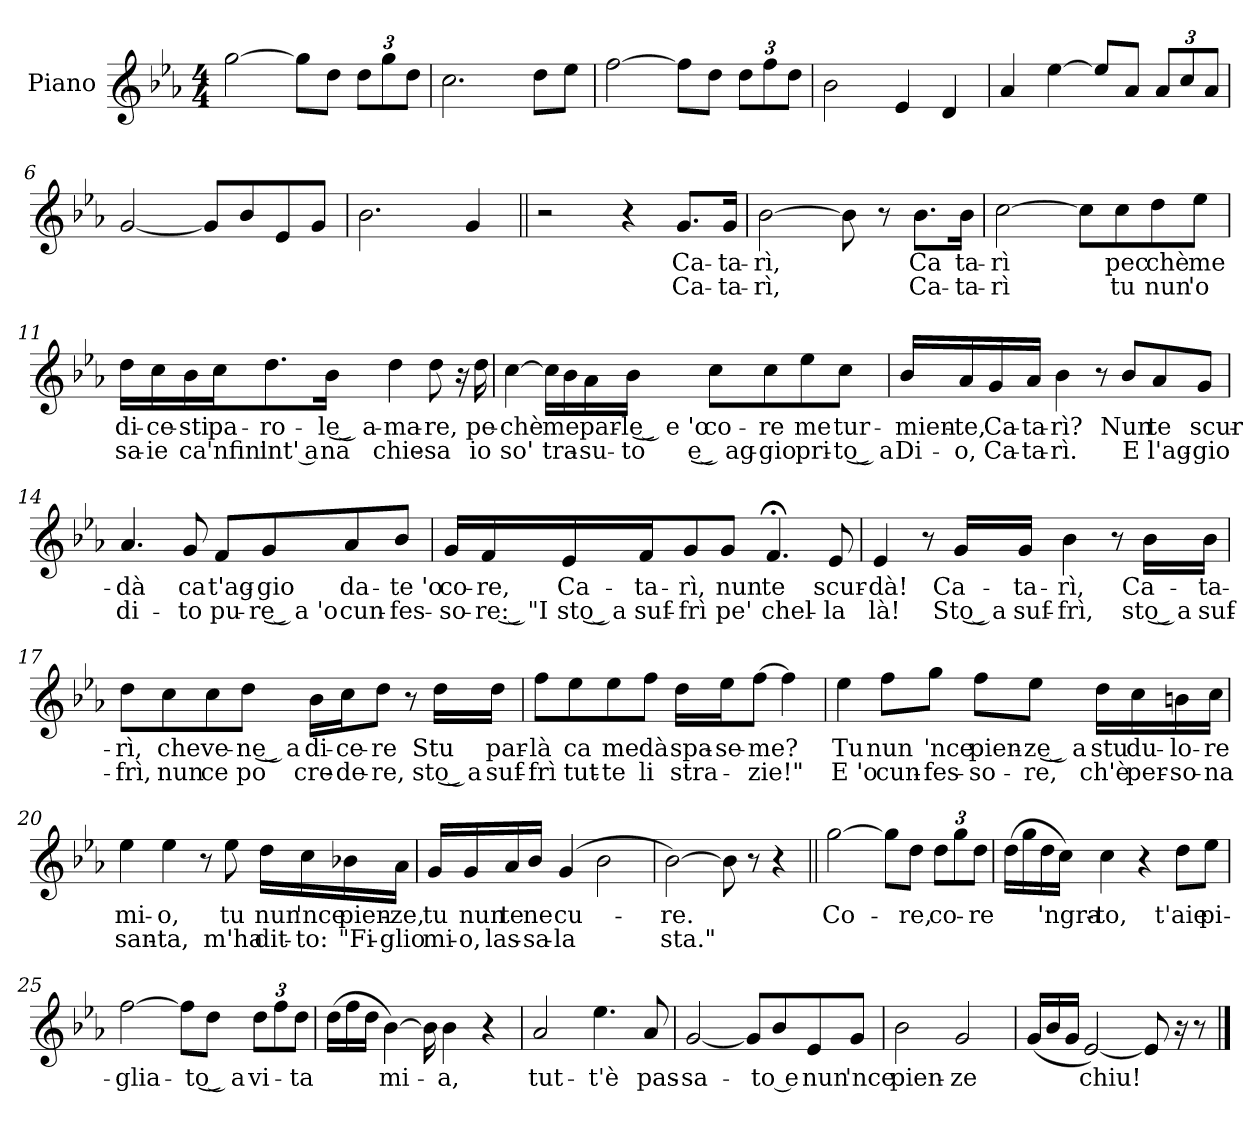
**kern	**text	**text
*part1	*part1	*part1
*staff1	*staff1	*staff1
*I"Piano	*	*
*I'Pno.	*	*
*clefG2	*	*
*k[b-e-a-]	*	*
*E-:	*	*
*M4/4	*	*
=1	=1	=1
[2gg\	.	.
8gg\L]	.	.
8dd\J	.	.
*Xbrackettup	*	*
12dd\L	.	.
12gg\	.	.
12dd\J	.	.
=2	=2	=2
2.cc\	.	.
8dd\L	.	.
8ee-\J	.	.
=3	=3	=3
[2ff\	.	.
8ff\L]	.	.
8dd\J	.	.
12dd\L	.	.
12ff\	.	.
12dd\J	.	.
=4	=4	=4
2b-\	.	.
4e-/	.	.
4d/	.	.
=5	=5	=5
4a-/	.	.
[4ee-\	.	.
8ee-/L]	.	.
8a-/J	.	.
12a-/L	.	.
12cc/	.	.
12a-/J	.	.
=6	=6	=6
[2g/	.	.
8g/L]	.	.
8b-/	.	.
8e-/	.	.
8g/J	.	.
=7	=7	=7
2.b-\	.	.
4g/	.	.
!!LO:LB:g=z
=8||	=8||	=8||
2r	.	.
4r	.	.
8.g/L	Ca-	Ca-
16g/Jk	-ta-	-ta-
=9	=9	=9
[2b-\	-rì,	-rì,
8b-\]	.	.
8r	.	.
8.b-\L	Ca	Ca-
16b-\Jk	-ta-	-ta-
=10	=10	=10
[2cc\	-rì	-rì
8cc\L]	.	.
8cc\	pec	tu
8dd\	-chè	nun
8ee-\J	me	'o
!!LO:LB:g=z
=11	=11	=11
16dd\LL	di-	sa-
16cc\	-ce-	-ie
16b-\	-sti	ca
16cc\J	pa-	'nfin'
8.dd\	-ro-	int' a
16b-\Jk	-le͜ a-	na
4dd\	-ma-	chie-
8dd\	-re,	-sa
16r	.	.
16dd\	pe-	io
=12	=12	=12
[4cc\	-chè	so'
16cc\LL]	.	.
16b-\	me	tra-
16a-\	par-	-su-
16b-\JJ	-le͜ e 'o	-to
8cc\L	co-	e͜ ag-
8cc\	-re	-gio
8ee-\	me	pri-
8cc\J	tur-	-to͜ a
!!LO:LB:g=z
=13	=13	=13
16b-/LL	-mien-	Di-
16a-/	-te,	-o,
16g/	Ca-	Ca-
16a-/JJ	-ta-	-ta-
4b-\	-rì?	-rì.
8r	.	.
8b-/L	Nun	E
8a-/	te	l'ag-
8g/J	scur-	-gio
=14	=14	=14
4.a-/	-dà	di-
8g/	ca	-to
8f/L	t'ag-	pu-
8g/	-gio	-re͜ a 'o
8a-/	da-	cun-
8b-/J	-te 'o	-fes-
!!LO:LB:g=z
=15	=15	=15
16g/LL	co-	-so-
16f/	-re,	-re:͜ "I
16e-/	Ca-	sto͜ a
16f/J	-ta-	suf-
8g/	-rì,	-frì
8g/J	nun	pe'
4.f;</	te	chel-
8e-/	scur-	-la
=16	=16	=16
4e-/	-dà!	là!
8r	.	.
16g/LL	Ca-	Sto͜ a
16g/JJ	-ta-	suf-
4b-\	-rì,	-frì,
8r	.	.
16b-\LL	Ca-	sto͜ a
16b-\JJ	-ta-	suf-
!!LO:LB:g=z
=17	=17	=17
8dd\L	-rì,	-frì,
8cc\	che	nun
8cc\	ve-	ce
8dd\J	-ne͜ a	po
16b-\LL	di-	cre-
16cc\J	-ce-	-de-
8dd\J	-re	-re,
8r	.	.
16dd\LL	Stu	sto͜ a
16dd\JJ	par-	suf-
=18	=18	=18
8ff\L	-là	-frì
8ee-\	ca	tut-
8ee-\	me	-te
8ff\J	dà	li
16dd\LL	spa-	stra-
16ee-\J	-se-	.
[8ff\J	-me?	-zie!"
4ff\]	.	.
!!LO:LB:g=z
=19	=19	=19
4ee-\	Tu	E 'o
8ff\L	nun	cun-
8gg\J	'nce	-fes-
8ff\L	pien-	-so-
8ee-\J	-ze͜ a	-re,
16dd\LL	stu	ch'è
16cc\	du-	per-
16bn\	-lo-	-so-
16cc\JJ	-re	-na
=20	=20	=20
4ee-\	mi-	san-
4ee-\	-o,	-ta,
8r	.	.
8ee-\	tu	m'ha
16dd\LL	nun	dit-
16cc\	'nce	-to:
16b-X\	pien-	"Fi-
16a-\JJ	-ze,	-glio
!!LO:PB:g=z
=21	=21	=21
16g/LL	tu	mi-
16g/	nun	-o,
16a-/	te	las-
16b-/JJ	ne	-sa-
(4g/	cu-	-la
2b-\	.	.
=22	=22	=22
[2b-\)	-re.	sta."
8b-\]	.	.
8r	.	.
4r	.	.
=23||	=23||	=23||
[2gg\	Co-	.
8gg\L]	.	.
8dd\J	-re,	.
12dd\L	co-	.
12gg\	.	.
12dd\J	-re	.
!!LO:LB:g=z
=24	=24	=24
(16dd\LL	.	.
16gg\	.	.
16dd\	.	.
16cc\JJ)	'ngra-	.
4cc\	-to,	.
4r	.	.
8dd\L	t'aie	.
8ee-\J	pi-	.
=25	=25	=25
[2ff\	-glia-	.
8ff\L]	.	.
8dd\J	-to͜ a	.
12dd\L	vi-	.
12ff\	.	.
12dd\J	-ta	.
=26	=26	=26
(16dd\LL	.	.
16ff\	.	.
16dd\JJ	.	.
[4b-\)	mi-	.
16b-\]	.	.
4b-\	-a,	.
4r	.	.
!!LO:LB:g=z
=27	=27	=27
2a-/	tut-	.
4.ee-\	-t'è	.
8a-/	pas-	.
=28	=28	=28
[2g/	-sa-	.
8g/L]	.	.
8b-/	-to e	.
8e-/	nun	.
8g/J	'nce	.
=29	=29	=29
2b-\	pien-	.
2g/	-ze	.
=30	=30	=30
(16g/LL	.	.
16b-/	.	.
16g/JJ	.	.
[2e-/)	chiu!	.
8e-/]	.	.
16r	.	.
8r	.	.
==	==	==
*-	*-	*-
